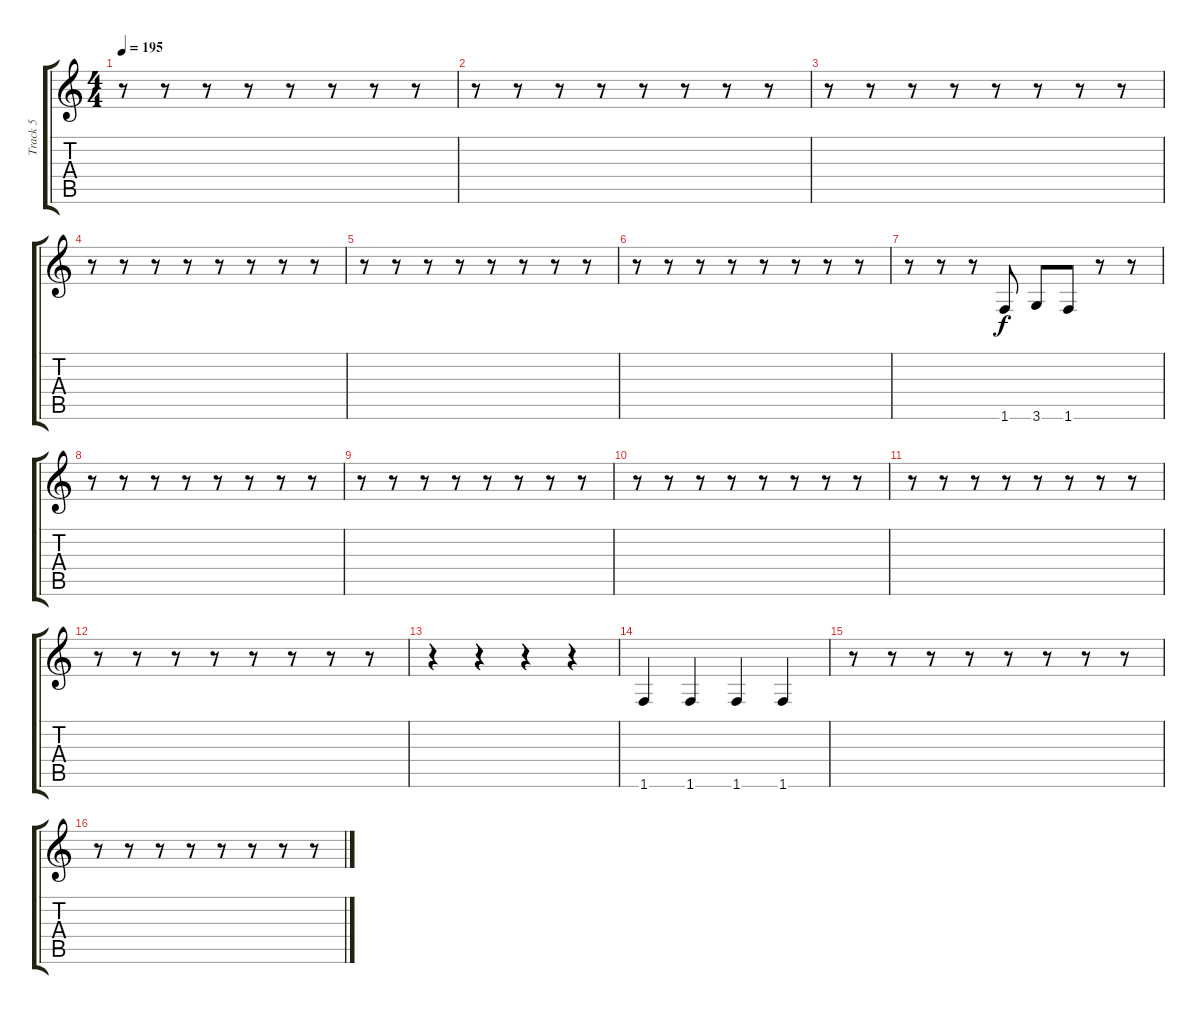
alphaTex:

\track ("Track 5" "Track 5") {instrument electricbasspick}
\staff {score tabs}
\tuning (E4 B3 G3 D3 A2 E2) {hide}
\ts (4 4)
\tempo 195
\clef g2
\ks c
r.8{dy f} r.8 r.8 r.8 r.8 r.8 r.8 r.8 |
r.8 r.8 r.8 r.8 r.8 r.8 r.8 r.8 |
r.8 r.8 r.8 r.8 r.8 r.8 r.8 r.8 |
r.8 r.8 r.8 r.8 r.8 r.8 r.8 r.8 |
r.8 r.8 r.8 r.8 r.8 r.8 r.8 r.8 |
r.8 r.8 r.8 r.8 r.8 r.8 r.8 r.8 |
r.8 r.8 r.8 1.6.8 3.6.8 1.6.8 r.8 r.8 |
r.8 r.8 r.8 r.8 r.8 r.8 r.8 r.8 |
r.8 r.8 r.8 r.8 r.8 r.8 r.8 r.8 |
r.8 r.8 r.8 r.8 r.8 r.8 r.8 r.8 |
r.8 r.8 r.8 r.8 r.8 r.8 r.8 r.8 |
r.8 r.8 r.8 r.8 r.8 r.8 r.8 r.8 |
r.4 r.4 r.4 r.4 |
1.6.4 1.6.4 1.6.4 1.6.4 |
r.8 r.8 r.8 r.8 r.8 r.8 r.8 r.8 |
r.8 r.8 r.8 r.8 r.8 r.8 r.8 r.8
